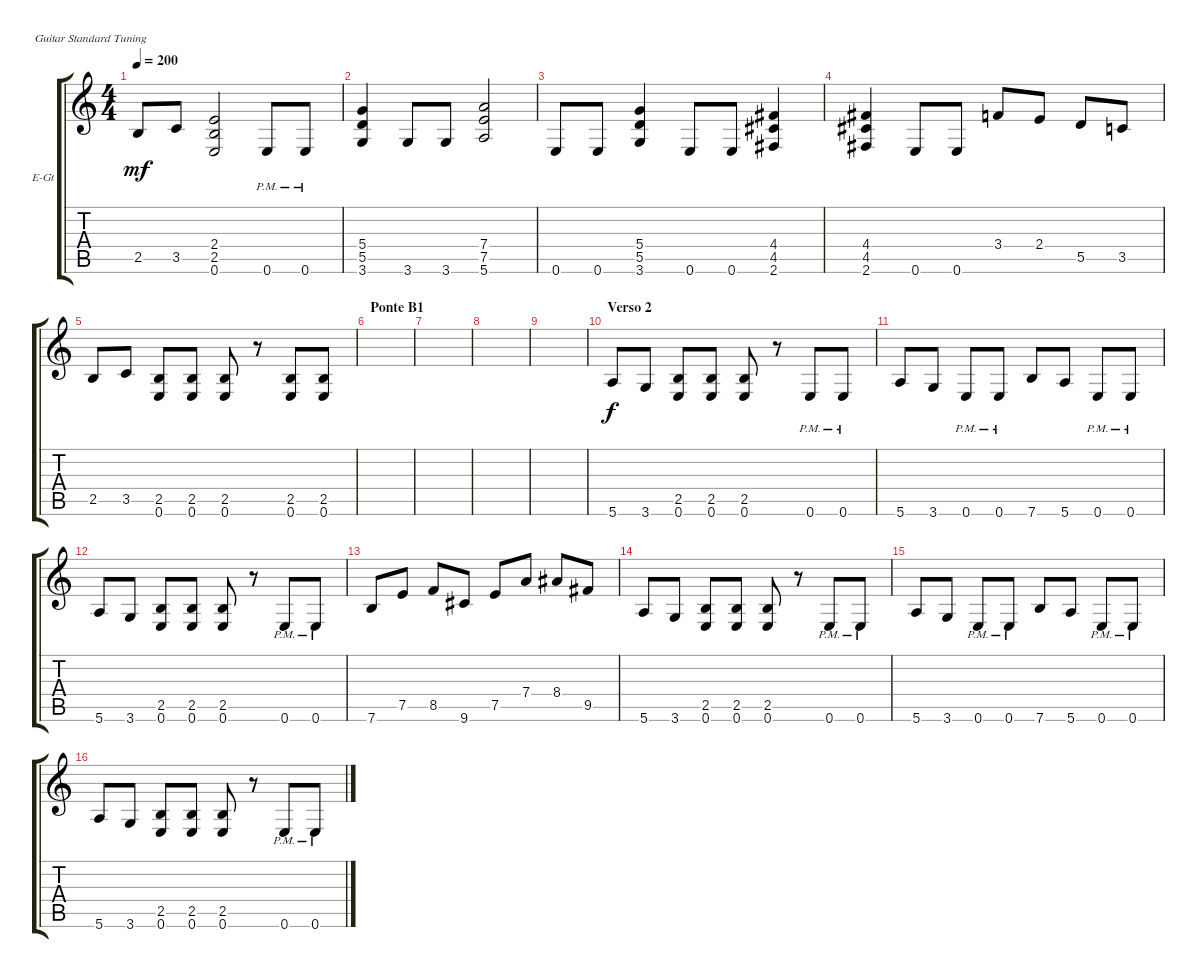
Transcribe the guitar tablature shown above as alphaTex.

\defaultSystemsLayout 4
\bracketExtendMode groupsimilarinstruments
\firstSystemTrackNameOrientation horizontal
\otherSystemsTrackNameOrientation horizontal
\track ("Gtr1" "E-Gt") {instrument distortionguitar}
\staff {score tabs}
\tuning (E4 B3 G3 D3 A2 E2)
\ts (4 4)
\tempo 200
\clef g2
\ks c
2.5.8{dy mf} 3.5.8 (0.6 2.5 2.4).2 0.6{pm}.8 0.6{pm}.8 |
(3.6 5.5 5.4).4 3.6.8 3.6.8 (5.6 7.5 7.4).2 |
0.6.8 0.6.8 (3.6 5.5 5.4).4 0.6.8 0.6.8 (2.6 4.5 4.4).4 |
(2.6 4.5 4.4).4 0.6.8 0.6.8 3.4.8 2.4.8 5.5.8 3.5.8 |
2.5.8 3.5.8 (0.6 2.5).8 (0.6 2.5).8 (0.6 2.5).8 r.8 (0.6 2.5).8 (0.6 2.5).8 |
\section ("" "Ponte B1")
|
|
|
|
\section ("" "Verso 2")
5.6.8{dy f} 3.6.8 (2.5 0.6).8 (2.5 0.6).8 (2.5 0.6).8 r.8 0.6{pm}.8 0.6{pm}.8 |
5.6.8 3.6.8 0.6{pm}.8 0.6{pm}.8 7.6.8 5.6.8 0.6{pm}.8 0.6{pm}.8 |
5.6.8 3.6.8 (2.5 0.6).8 (2.5 0.6).8 (2.5 0.6).8 r.8 0.6{pm}.8 0.6{pm}.8 |
7.6.8 7.5.8 8.5.8 9.6.8 7.5.8 7.4.8 8.4.8 9.5.8 |
5.6.8 3.6.8 (2.5 0.6).8 (2.5 0.6).8 (2.5 0.6).8 r.8 0.6{pm}.8 0.6{pm}.8 |
5.6.8 3.6.8 0.6{pm}.8 0.6{pm}.8 7.6.8 5.6.8 0.6{pm}.8 0.6{pm}.8 |
5.6.8 3.6.8 (2.5 0.6).8 (2.5 0.6).8 (2.5 0.6).8 r.8 0.6{pm}.8 0.6{pm}.8
